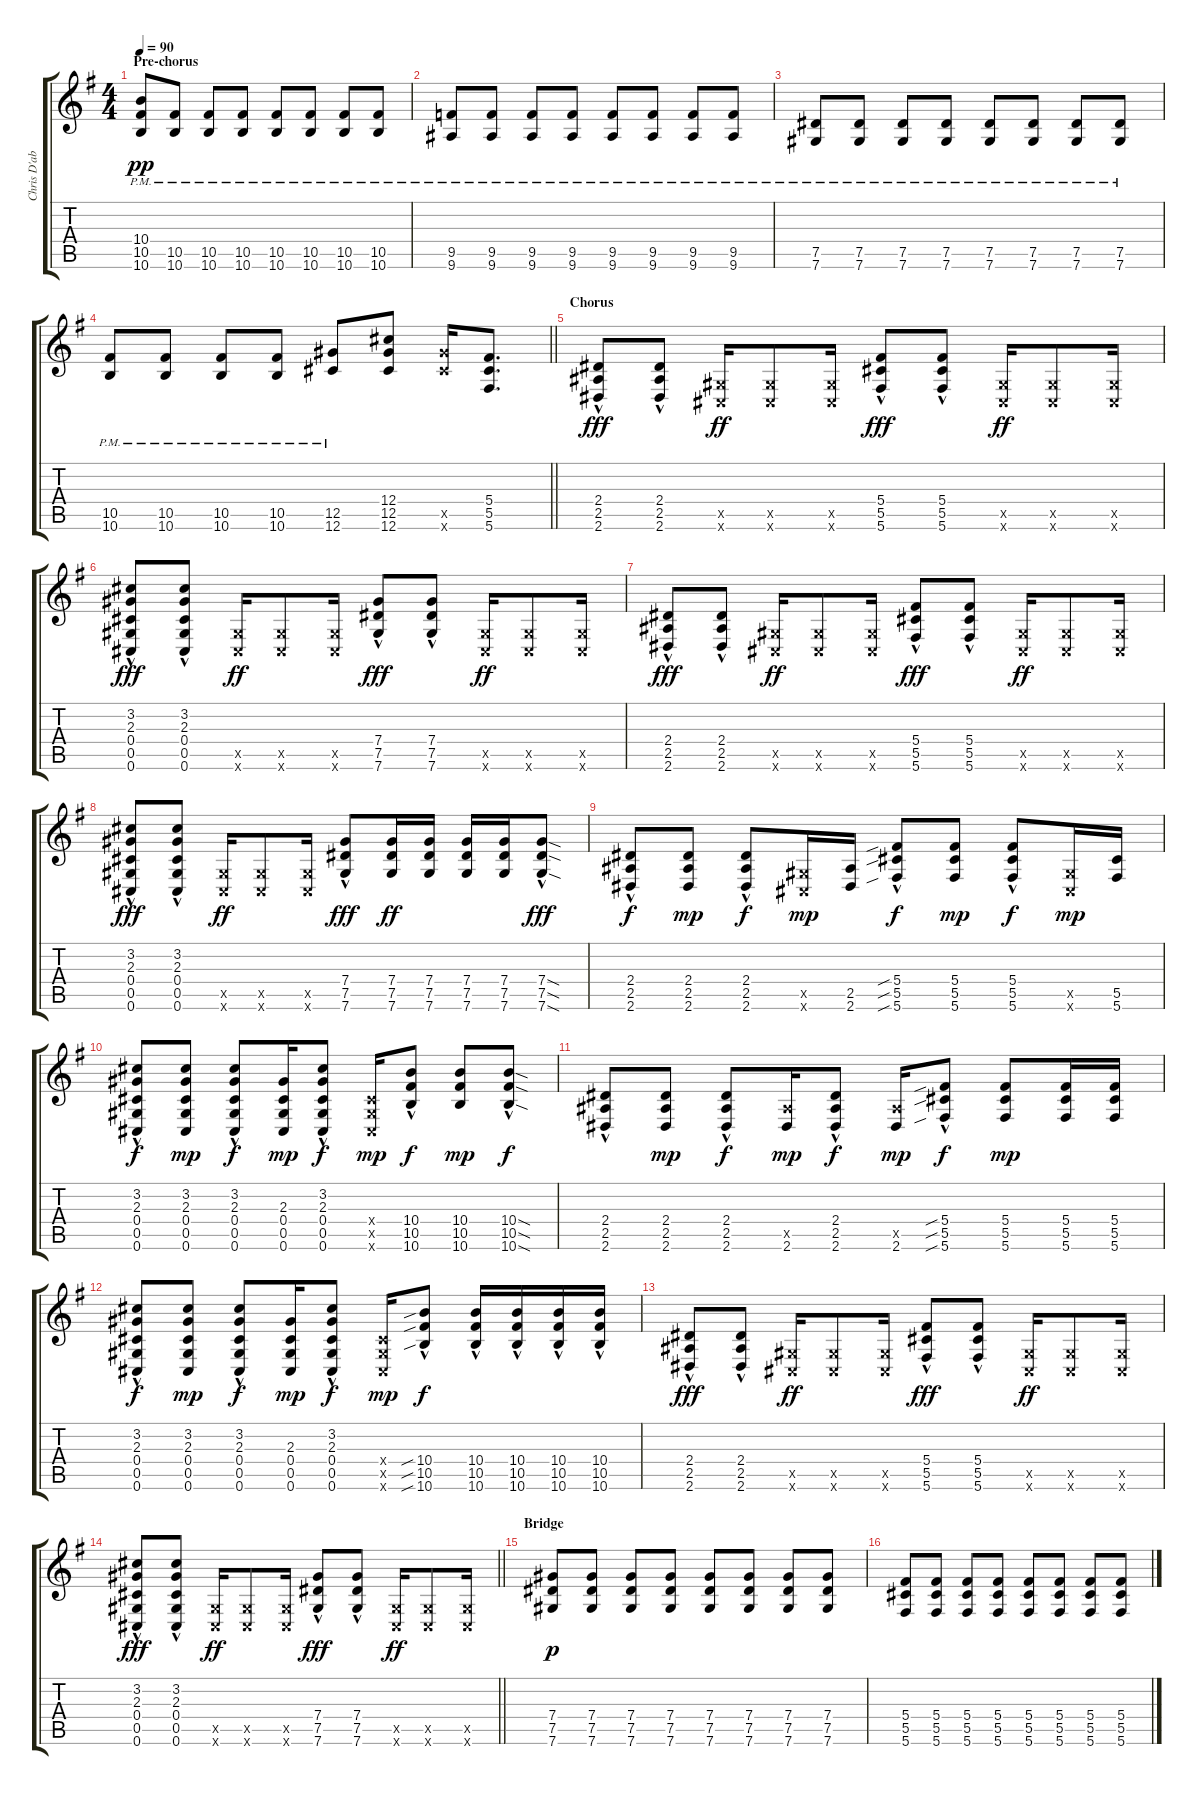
\track ("Chris D'abaldo (Rhythm Guitar)" "Chris D'ab") {instrument distortionguitar}
\staff {score tabs}
\tuning (Eb4 Bb3 Gb3 Db3 Ab2 Db2) {hide}
\ts (4 4)
\section ("" "Pre-chorus")
\tempo 90
\clef g2
\ks g
(10.4{pm} 10.5{pm} 10.6{pm}).8{dy pp} (10.5{pm} 10.6{pm}).8 (10.5{pm} 10.6{pm}).8 (10.5{pm} 10.6{pm}).8 (10.5{pm} 10.6{pm}).8 (10.5{pm} 10.6{pm}).8 (10.5{pm} 10.6{pm}).8 (10.5{pm} 10.6{pm}).8 |
(9.5{pm} 9.6{pm}).8 (9.5{pm} 9.6{pm}).8 (9.5{pm} 9.6{pm}).8 (9.5{pm} 9.6{pm}).8 (9.5{pm} 9.6{pm}).8 (9.5{pm} 9.6{pm}).8 (9.5{pm} 9.6{pm}).8 (9.5{pm} 9.6{pm}).8 |
(7.5{pm} 7.6{pm}).8 (7.5{pm} 7.6{pm}).8 (7.5{pm} 7.6{pm}).8 (7.5{pm} 7.6{pm}).8 (7.5{pm} 7.6{pm}).8 (7.5{pm} 7.6{pm}).8 (7.5{pm} 7.6{pm}).8 (7.5{pm} 7.6{pm}).8 |
\barLineRight lightlight
(10.5{pm} 10.6{pm}).8 (10.5{pm} 10.6{pm}).8 (10.5{pm} 10.6{pm}).8 (10.5{pm} 10.6{pm}).8 (12.5{pm} 12.6{pm}).8 (12.4 12.5 12.6).8 (12.5{x} 12.6{x}).16 (5.4 5.5 5.6).8{d} |
\section ("" "Chorus")
(2.4{hac} 2.5{hac} 2.6{hac}).8{dy fff} (2.4{hac} 2.5{hac} 2.6{hac}).8 (0.5{x} 0.6{x}).16{dy ff} (0.5{x} 0.6{x}).8 (0.5{x} 0.6{x}).16 (5.4{hac} 5.5{hac} 5.6{hac}).8{dy fff} (5.4{hac} 5.5{hac} 5.6{hac}).8 (0.5{x} 0.6{x}).16{dy ff} (0.5{x} 0.6{x}).8 (0.5{x} 0.6{x}).16 |
(3.2{hac} 2.3{hac} 0.4{hac} 0.5{hac} 0.6{hac}).8{dy fff} (3.2{hac} 2.3{hac} 0.4{hac} 0.5{hac} 0.6{hac}).8 (0.5{x} 0.6{x}).16{dy ff} (0.5{x} 0.6{x}).8 (0.5{x} 0.6{x}).16 (7.4{hac} 7.5{hac} 7.6{hac}).8{dy fff} (7.4{hac} 7.5{hac} 7.6{hac}).8 (0.5{x} 0.6{x}).16{dy ff} (0.5{x} 0.6{x}).8 (0.5{x} 0.6{x}).16 |
(2.4{hac} 2.5{hac} 2.6{hac}).8{dy fff} (2.4{hac} 2.5{hac} 2.6{hac}).8 (0.5{x} 0.6{x}).16{dy ff} (0.5{x} 0.6{x}).8 (0.5{x} 0.6{x}).16 (5.4{hac} 5.5{hac} 5.6{hac}).8{dy fff} (5.4{hac} 5.5{hac} 5.6{hac}).8 (0.5{x} 0.6{x}).16{dy ff} (0.5{x} 0.6{x}).8 (0.5{x} 0.6{x}).16 |
(3.2{hac} 2.3{hac} 0.4{hac} 0.5{hac} 0.6{hac}).8{dy fff} (3.2{hac} 2.3{hac} 0.4{hac} 0.5{hac} 0.6{hac}).8 (0.5{x} 0.6{x}).16{dy ff} (0.5{x} 0.6{x}).8 (0.5{x} 0.6{x}).16 (7.4{hac} 7.5{hac} 7.6{hac}).8{dy fff} (7.4 7.5 7.6).16{dy ff} (7.4 7.5 7.6).16 (7.4 7.5 7.6).16 (7.4 7.5 7.6).16 (7.4{sod hac} 7.5{sod hac} 7.6{sod hac}).8{dy fff} |
(2.4{hac} 2.5{hac} 2.6{hac}).8{dy f} (2.4 2.5 2.6).8{dy mp} (2.4{hac} 2.5{hac} 2.6{hac}).8{dy f} (0.5{x} 0.6{x}).16{dy mp} (2.5 2.6).16 (5.4{sib hac} 5.5{sib hac} 5.6{sib hac}).8{dy f} (5.4 5.5 5.6).8{dy mp} (5.4{hac} 5.5{hac} 5.6{hac}).8{dy f} (0.5{x} 0.6{x}).16{dy mp} (5.5 5.6).16 |
(3.2{hac} 2.3{hac} 0.4{hac} 0.5{hac} 0.6{hac}).8{dy f} (3.2 2.3 0.4 0.5 0.6).8{dy mp} (3.2{hac} 2.3{hac} 0.4{hac} 0.5{hac} 0.6{hac}).8{dy f} (2.3 0.4 0.5 0.6).16{dy mp} (3.2{hac} 2.3{hac} 0.4{hac} 0.5{hac} 0.6{hac}).8{dy f} (0.4{x} 0.5{x} 0.6{x}).16{dy mp} (10.4{hac} 10.5{hac} 10.6{hac}).8{dy f} (10.4 10.5 10.6).8{dy mp} (10.4{sod hac} 10.5{sod hac} 10.6{sod hac}).8{dy f} |
(2.4{hac} 2.5{hac} 2.6{hac}).8 (2.4 2.5 2.6).8{dy mp} (2.4{hac} 2.5{hac} 2.6{hac}).8{dy f} (2.5{x} 2.6).16{dy mp} (2.4{hac} 2.5{hac} 2.6{hac}).8{dy f} (2.5{x} 2.6).16{dy mp} (5.4{sib hac} 5.5{sib hac} 5.6{sib hac}).8{dy f} (5.4 5.5 5.6).8{dy mp} (5.4 5.5 5.6).16 (5.4 5.5 5.6).16 |
(3.2{hac} 2.3{hac} 0.4{hac} 0.5{hac} 0.6{hac}).8{dy f} (3.2 2.3 0.4 0.5 0.6).8{dy mp} (3.2{hac} 2.3{hac} 0.4{hac} 0.5{hac} 0.6{hac}).8{dy f} (2.3 0.4 0.5 0.6).16{dy mp} (3.2{hac} 2.3{hac} 0.4{hac} 0.5{hac} 0.6{hac}).8{dy f} (0.4{x} 0.5{x} 0.6{x}).16{dy mp} (10.4{sib hac} 10.5{sib hac} 10.6{sib hac}).8{dy f} (10.4{hac} 10.5{hac} 10.6{hac}).16 (10.4{hac} 10.5{hac} 10.6{hac}).16 (10.4{hac} 10.5{hac} 10.6{hac}).16 (10.4{hac} 10.5{hac} 10.6{hac}).16 |
(2.4{hac} 2.5{hac} 2.6{hac}).8{dy fff} (2.4{hac} 2.5{hac} 2.6{hac}).8 (0.5{x} 0.6{x}).16{dy ff} (0.5{x} 0.6{x}).8 (0.5{x} 0.6{x}).16 (5.4{hac} 5.5{hac} 5.6{hac}).8{dy fff} (5.4{hac} 5.5{hac} 5.6{hac}).8 (0.5{x} 0.6{x}).16{dy ff} (0.5{x} 0.6{x}).8 (0.5{x} 0.6{x}).16 |
\barLineRight lightlight
(3.2{hac} 2.3{hac} 0.4{hac} 0.5{hac} 0.6{hac}).8{dy fff} (3.2{hac} 2.3{hac} 0.4{hac} 0.5{hac} 0.6{hac}).8 (0.5{x} 0.6{x}).16{dy ff} (0.5{x} 0.6{x}).8 (0.5{x} 0.6{x}).16 (7.4{hac} 7.5{hac} 7.6{hac}).8{dy fff} (7.4{hac} 7.5{hac} 7.6{hac}).8 (0.5{x} 0.6{x}).16{dy ff} (0.5{x} 0.6{x}).8 (0.5{x} 0.6{x}).16 |
\section ("" "Bridge")
(7.4 7.5 7.6).8{dy p volume 16} (7.4 7.5 7.6).8 (7.4 7.5 7.6).8 (7.4 7.5 7.6).8 (7.4 7.5 7.6).8 (7.4 7.5 7.6).8 (7.4 7.5 7.6).8 (7.4 7.5 7.6).8 |
(5.4 5.5 5.6).8 (5.4 5.5 5.6).8 (5.4 5.5 5.6).8 (5.4 5.5 5.6).8 (5.4 5.5 5.6).8 (5.4 5.5 5.6).8 (5.4 5.5 5.6).8 (5.4 5.5 5.6).8
